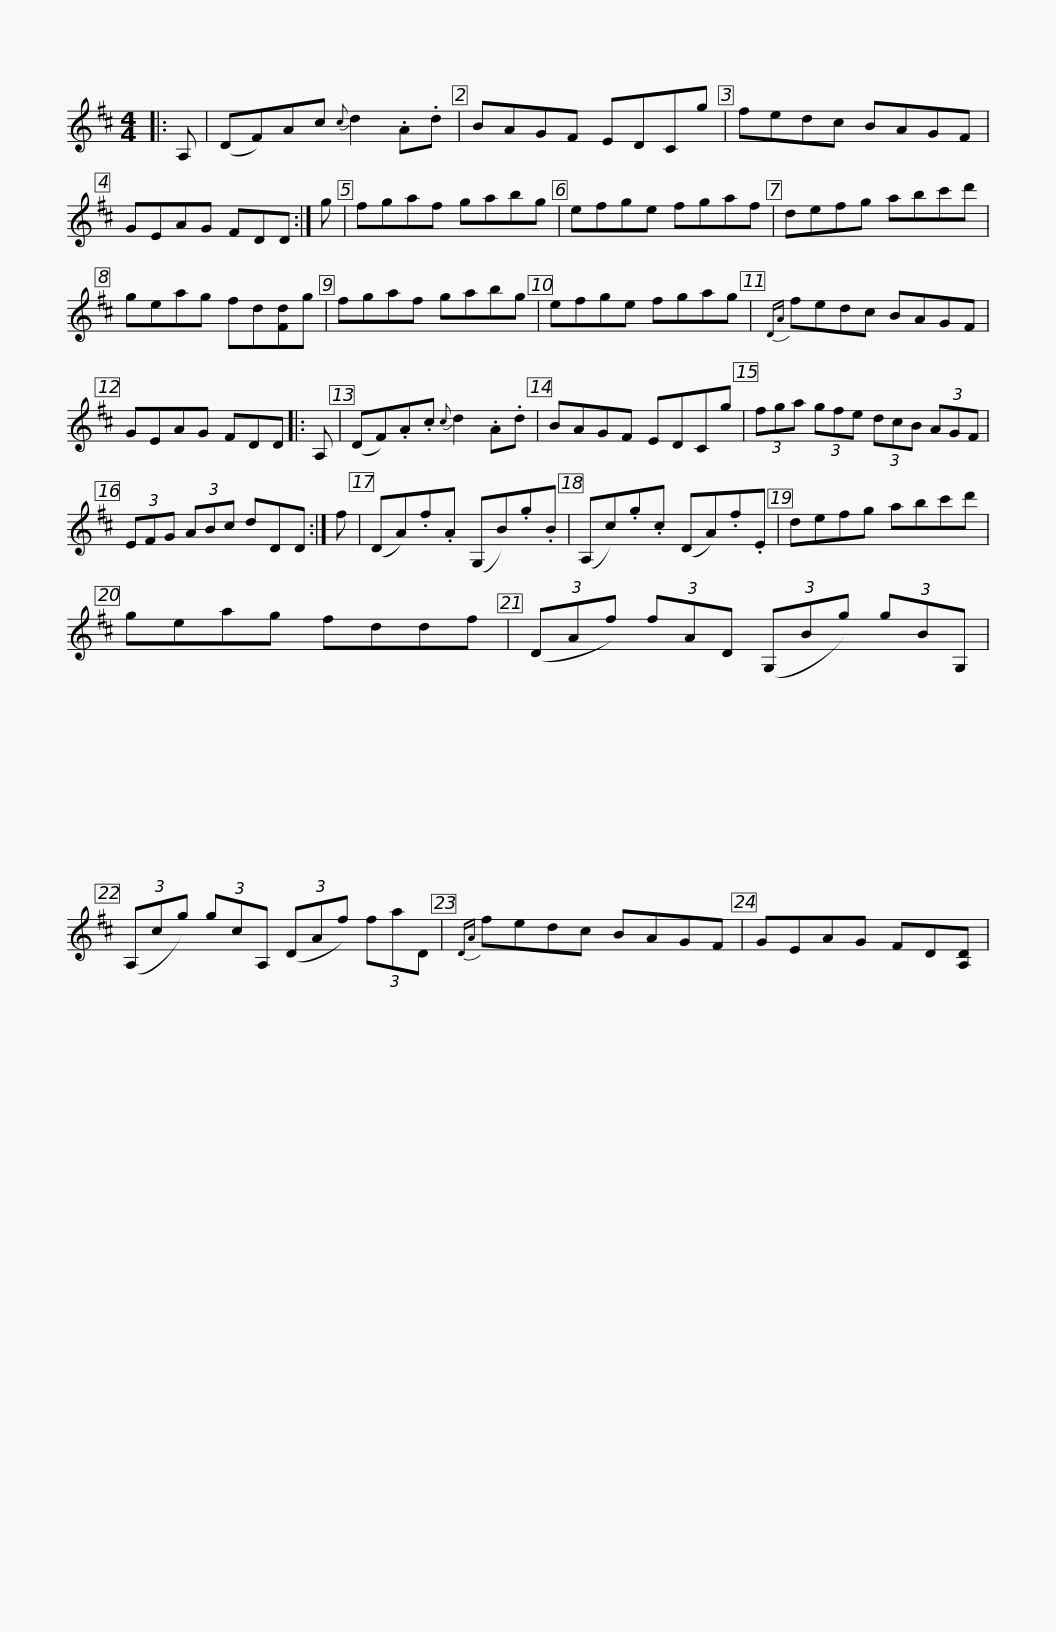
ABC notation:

X:1
L:1/8
M:4/4
I:linebreak $
K:D
V:1 treble
V:1
|: A, | (DF)Ac{c} d2 .A.d | BAGF EDCg | fedc BAGF | GEAG FDD :| %5
 g |$ fgaf gabg | efge fgaf | defg abc'd' | geag fd[Fd]g | %10
 fgaf gabg |$ efge fgag |{DA} fedc BAGF | GEAG FDD |: A, | %15
 (DF).A.c{c} d2 .A.d | BAGF EDCg |$ (3fga (3gfe (3dcB (3AGF | (3EFG (3ABc dDD :| f | %20
 (DA).f.A (G,B).g.B | (A,c).g.c (DA).f.E |$ defg abc'd' | geag fddf | (3(DAf) (3fAD (3(G,Bg) (3gBG, | %25
 (3(A,cg) (3gcA, (3(DAf) (3faD |${DA} fedc BAGF | GEAG FD[A,D] | %28
